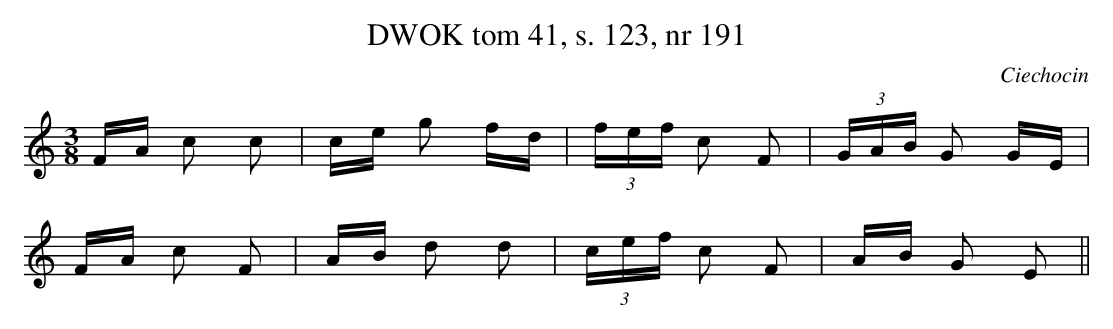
X:1
T:DWOK tom 41, s. 123, nr 191
O:Ciechocin
L:1/16
M:3/8
K:C
FA c2 c2|ce g2 fd| (3fef c2 F2| (3GAB G2 GE|
FA c2 F2|AB d2 d2| (3cef c2 F2|AB G2 E2||
